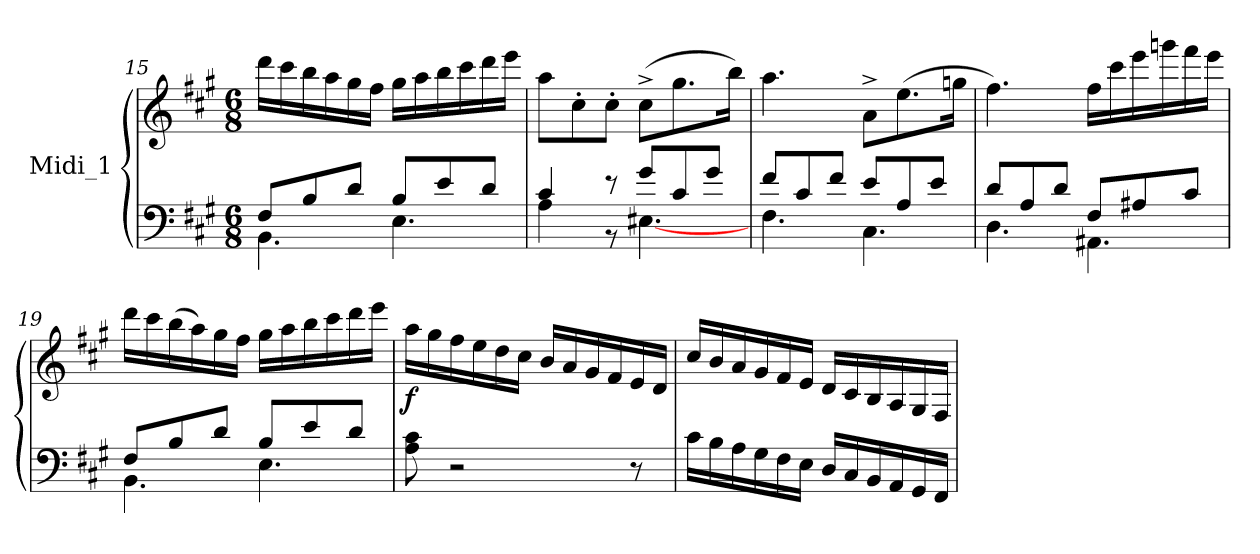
**kern	**kern	**dynam
*part1	*part1	*part1
*staff2	*staff1	*staff1/2
*I"Midi_1	*	*
!!LO:LB:g=z
*clefF4	*clefG2	*
*k[f#c#g#]	*k[f#c#g#]	*
*A:	*A:	*
*M6/8	*M6/8	*
=15	=15	=15
*^	*	*
8F#/L	4.BB\	16ddd\LL	.
.	.	16ccc#\	.
8B/	.	16bb\	.
.	.	16aa\	.
8d/J	.	16gg#i\	.
.	.	16ff#\JJ	.
8B/L	4.E\	16gg#\LL	.
.	.	16aa\	.
8e/	.	16bb\	.
.	.	16ccc#\	.
8d/J	.	16ddd\	.
.	.	16eee\JJ	.
=16	=16	=16	=16
4c#/	4A\	8aa\L	.
.	.	8cc#'\	.
8r	8r	8cc#'\J	.
8g#/L	[4.E#X\	(>8cc#^\L	.
8c#/	.	8.gg#\	.
8g#/J	.	.	.
.	.	16bb\Jk)	.
=17	=17	=17	=17
*	*	*MM85	*
8f#/L	4.F#\	4.aa\	.
8c#/	.	.	.
8f#/J	.	.	.
8e/L	4.C#\	8a^\L	.
8A/	.	(>8.ee\	.
8e/J	.	.	.
.	.	16ggn\Jk	.
=18	=18	=18	=18
8d/L	4.D\	4.ff#\)	.
8A/	.	.	.
8d/J	.	.	.
8F#/L	4.AA#X\	16ff#\LL	.
.	.	16ccc#\	.
8A#X/	.	16eee\	.
.	.	16gggn\	.
8c#/J	.	16fff#\	.
.	.	16eee\JJ	.
!!LO:LB:g=z
=19	=19	=19	=19
8F#/L	4.BB\	16ddd\LL	.
.	.	16ccc#\	.
8B/	.	(>16bb\	.
.	.	16aa\)	.
8d/J	.	16gg#i\	.
.	.	16ff#\JJ	.
8B/L	4.E\	16gg#\LL	.
.	.	16aa\	.
8e/	.	16bb\	.
.	.	16ccc#\	.
8d/J	.	16ddd\	.
.	.	16eee\JJ	.
*v	*v	*	*
=20	=20	=20
!	!	!LO:DY:b
8A\ 8c#\	16aa\LL	f
.	16gg#\	.
2r	16ff#\	.
.	16ee\	.
.	16dd\	.
.	16cc#\JJ	.
.	16b/LL	.
.	16a/	.
.	16g#/	.
.	16f#/	.
8r	16e/	.
.	16d/JJ	.
=21	=21	=21
16c#\LL	16cc#/LL	.
16B\	16b/	.
16A\	16a/	.
16G#\	16g#/	.
16F#\	16f#/	.
16E\JJ	16e/JJ	.
16D/LL	16d/LL	.
16C#/	16c#/	.
16BB/	16B/	.
16AA/	16A/	.
16GG#/	16G#/	.
16FF#/JJ	16F#/JJ	.
=	=	=
*-	*-	*-
